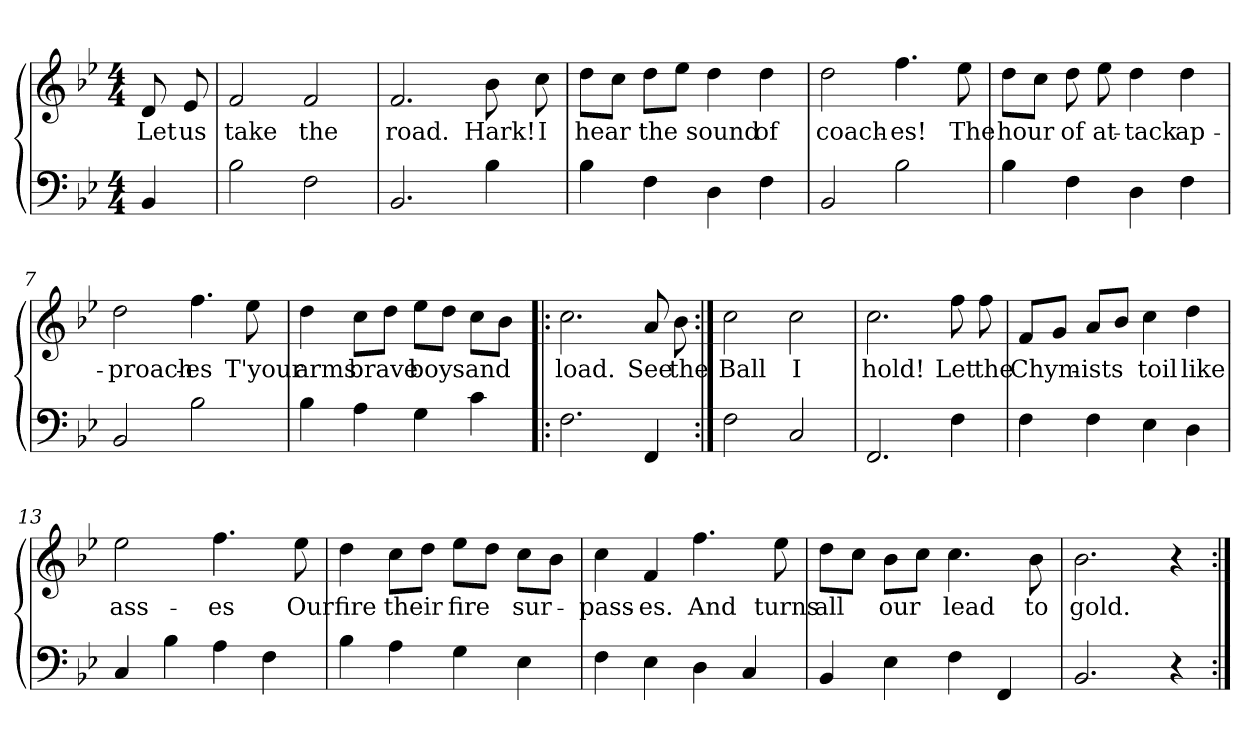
**kern	**kern	**text
*part2	*part1	*part1
*staff2	*staff1	*staff1
*clefF4	*clefG2	*
*k[b-e-]	*k[b-e-]	*
*B-:	*B-:	*
*M4/4	*M4/4	*
=1	=1	=1
4BB-/	8d/	Let
.	8e-/	us
=2	=2	=2
2B-\	2f/	take
2F\	2f/	the
=3	=3	=3
2.BB-/	2.f/	road.
4B-\	8b-\	Hark!
.	8cc\	I
=4	=4	=4
4B-\	8dd\L	hear
.	8cc\J	.
4F\	8dd\L	the
.	8ee-\J	.
4D\	4dd\	sound
4F\	4dd\	of
=5	=5	=5
2BB-/	2dd\	coach-
2B-\	4.ff\	-es!
.	8ee-\	The
!!LO:LB:g=z
=6	=6	=6
4B-\	8dd\L	hour
.	8cc\J	.
4F\	8dd\	of
.	8ee-\	at-
4D\	4dd\	-tack
4F\	4dd\	ap-
=7	=7	=7
2BB-/	2dd\	-proach-
2B-\	4.ff\	-es
.	8ee-\	T'your
=8	=8	=8
4B-\	4dd\	arms
4A\	8cc\L	brave
.	8dd\J	.
4G\	8ee-\L	boys
.	8dd\J	.
4c\	8cc\L	and
.	8b-\J	.
=9!|:	=9!|:	=9!|:
2.F\	2.cc\	load.
4FF/	8a/	See
.	8b-\	the
!!LO:LB:g=z
=10:|!	=10:|!	=10:|!
2F\	2cc\	Ball
2C/	2cc\	I
=11	=11	=11
2.FF/	2.cc\	hold!
4F\	8ff\	Let
.	8ff\	the
=12	=12	=12
4F\	8f/L	Chym-
.	8g/J	.
4F\	8a/L	-ists
.	8b-/J	.
4E-\	4cc\	toil
4D\	4dd\	like
=13	=13	=13
4C/	2ee-\	ass-
4B-\	.	.
4A\	4.ff\	-es
4F\	.	.
.	8ee-\	Our
!!LO:LB:g=z
=14	=14	=14
4B-\	4dd\	fire
4A\	8cc\L	their
.	8dd\J	.
4G\	8ee-\L	fire
.	8dd\J	.
4E-\	8cc\L	sur-
.	8b-\J	.
=15	=15	=15
4F\	4cc\	-pass-
4E-\	4f/	-es.
4D\	4.ff\	And
4C/	.	.
.	8ee-\	turns
=16	=16	=16
4BB-/	8dd\L	all
.	8cc\J	.
4E-\	8b-\L	our
.	8cc\J	.
4F\	4.cc\	lead
4FF/	.	.
.	8b-\	to
=17	=17	=17
2.BB-/	2.b-\	gold.
4r	4r	.
=:|!	=:|!	=:|!
*-	*-	*-
